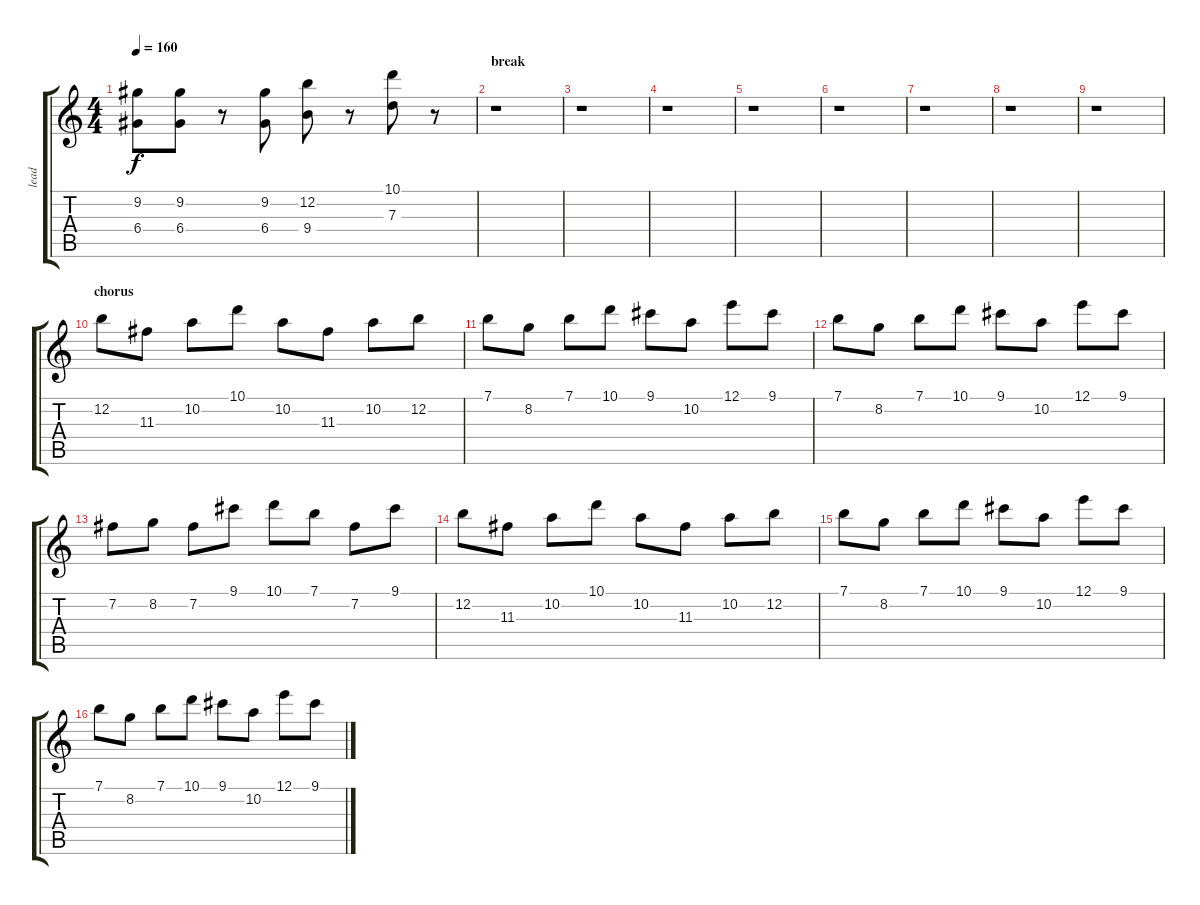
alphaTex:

\track ("lead" "lead") {instrument overdrivenguitar}
\staff {score tabs}
\tuning (E4 B3 G3 D3 A2 E2) {hide}
\ts (4 4)
\tempo 160
\clef g2
\ks c
(9.2 6.4).8{dy f} (9.2 6.4).8 r.8 (9.2 6.4).8 (12.2 9.4).8 r.8 (10.1 7.3).8 r.8 |
\section ("" "break")
r.1 |
r.1 |
r.1 |
r.1 |
r.1 |
r.1 |
r.1 |
r.1 |
\section ("" "chorus")
12.2.8 11.3.8 10.2.8 10.1.8 10.2.8 11.3.8 10.2.8 12.2.8 |
7.1.8 8.2.8 7.1.8 10.1.8 9.1.8 10.2.8 12.1.8 9.1.8 |
7.1.8 8.2.8 7.1.8 10.1.8 9.1.8 10.2.8 12.1.8 9.1.8 |
7.2.8 8.2.8 7.2.8 9.1.8 10.1.8 7.1.8 7.2.8 9.1.8 |
12.2.8 11.3.8 10.2.8 10.1.8 10.2.8 11.3.8 10.2.8 12.2.8 |
7.1.8 8.2.8 7.1.8 10.1.8 9.1.8 10.2.8 12.1.8 9.1.8 |
7.1.8 8.2.8 7.1.8 10.1.8 9.1.8 10.2.8 12.1.8 9.1.8
